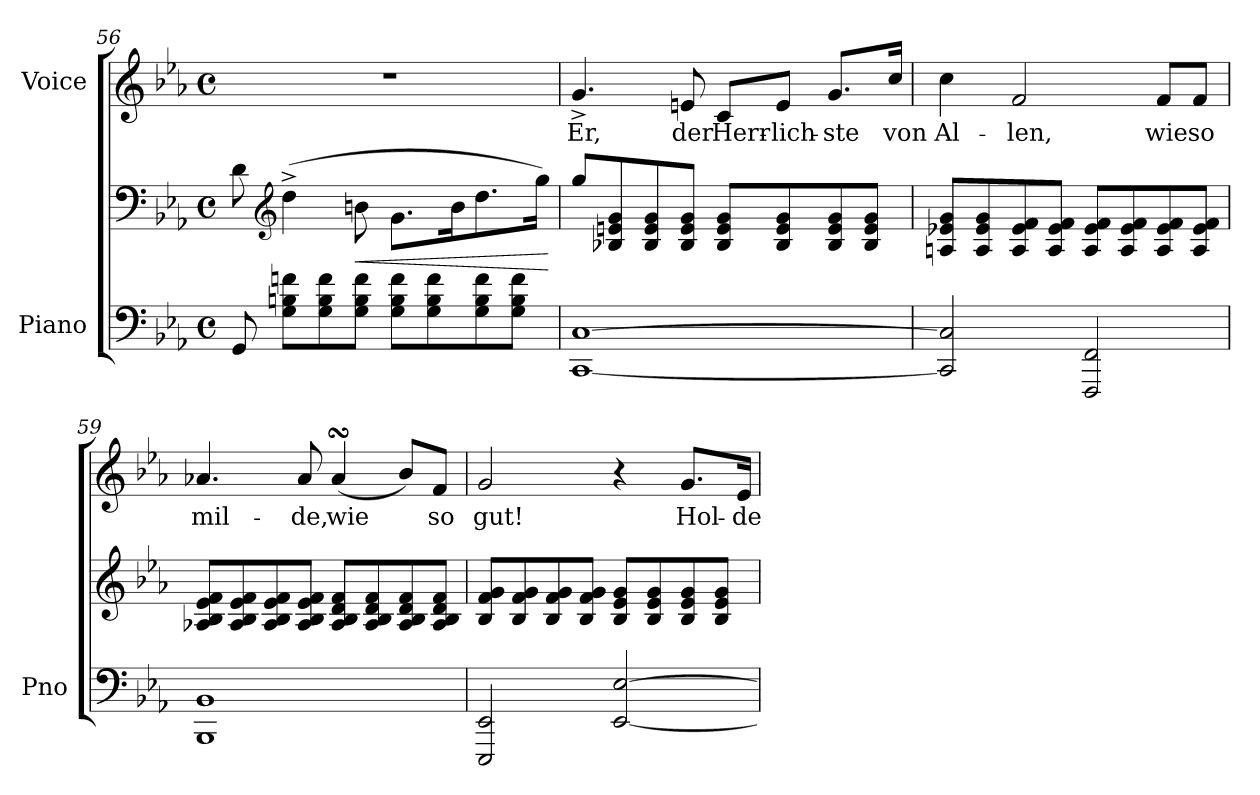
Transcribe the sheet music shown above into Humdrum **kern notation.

**kern	**kern	**dynam	**kern	**text
*part2	*part2	*part2	*part1	*part1
*staff3	*staff2	*staff2/3	*staff1	*staff1
*I"Piano	*	*	*I"Voice	*
*I'Pno	*	*	*	*
*clefF4	*clefF4	*	*clefG2	*
*k[b-e-a-]	*k[b-e-a-]	*	*k[b-e-a-]	*
*M4/4	*M4/4	*	*M4/4	*
*met(c)	*met(c)	*	*met(c)	*
=56	=56	=56	=56	=56
8GG/	8d\	.	1r	.
*	*clefG2	*	*	*
8G\ 8Bn\ 8fn\L	(4dd^\	.	.	.
8G\ 8B\ 8f\	.	.	.	.
!	!	!LO:HP:b	!	!
8G\ 8B\ 8f\J	8bn\	<	.	.
8G\ 8B\ 8f\L	8.g\L	.	.	.
8G\ 8B\ 8f\	.	.	.	.
.	16b\K	.	.	.
8G\ 8B\ 8f\	8.dd\	.	.	.
8G\ 8B\ 8f\J	.	.	.	.
.	16gg\Jk)	.	.	.
.	.	[	.	.
=57	=57	=57	=57	=57
[1CC [1C	8gg/L	.	4.g^>/	Er,
.	8B-X/ 8en/ 8g/	.	.	.
.	8B-/ 8e/ 8g/	.	.	.
.	8B-/ 8e/ 8g/J	.	8en/	der
.	8B-/ 8e/ 8g/L	.	8c/L	Herr-
.	8B-/ 8e/ 8g/	.	8e/J	-lich-
.	8B-/ 8e/ 8g/	.	8.g/L	-ste
.	8B-/ 8e/ 8g/J	.	.	.
.	.	.	16cc/Jk	von
=58	=58	=58	=58	=58
2CC/] 2C/]	8An/ 8e-X/ 8g/L	.	4cc\	Al-
.	8A/ 8e-/ 8g/	.	.	.
.	8A/ 8e-/ 8f/	.	2f/	-len,
.	8A/ 8e-/ 8f/J	.	.	.
2FFF/ 2FF/	8A/ 8e-/ 8f/L	.	.	.
.	8A/ 8e-/ 8f/	.	.	.
.	8A/ 8e-/ 8f/	.	8f/L	wie
.	8A/ 8e-/ 8f/J	.	8f/J	so
=59	=59	=59	=59	=59
1BBB- 1BB-	8A-X/ 8B-/ 8e-/ 8f/L	.	4.a-X/	mil-
.	8A-/ 8B-/ 8e-/ 8f/	.	.	.
.	8A-/ 8B-/ 8e-/ 8f/	.	.	.
.	8A-/ 8B-/ 8e-/ 8f/J	.	8a-/	-de,
.	8A-/ 8B-/ 8d/ 8f/L	.	(4a-sSSs/	wie
.	8A-/ 8B-/ 8d/ 8f/	.	.	.
.	8A-/ 8B-/ 8d/ 8f/	.	8b-/L)	.
.	8A-/ 8B-/ 8d/ 8f/J	.	8f/J	so
=60	=60	=60	=60	=60
2EEE-/ 2EE-/	8B-/ 8f/ 8g/L	.	2g/	gut!
.	8B-/ 8f/ 8g/	.	.	.
.	8B-/ 8f/ 8g/	.	.	.
.	8B-/ 8f/ 8g/J	.	.	.
[2EE-/ [2E-/	8B-/ 8e-/ 8g/L	.	4r	.
.	8B-/ 8e-/ 8g/	.	.	.
.	8B-/ 8e-/ 8g/	.	8.g/L	Hol-
.	8B-/ 8e-/ 8g/J	.	.	.
.	.	.	16e-/Jk	-de
=	=	=	=	=
*-	*-	*-	*-	*-
